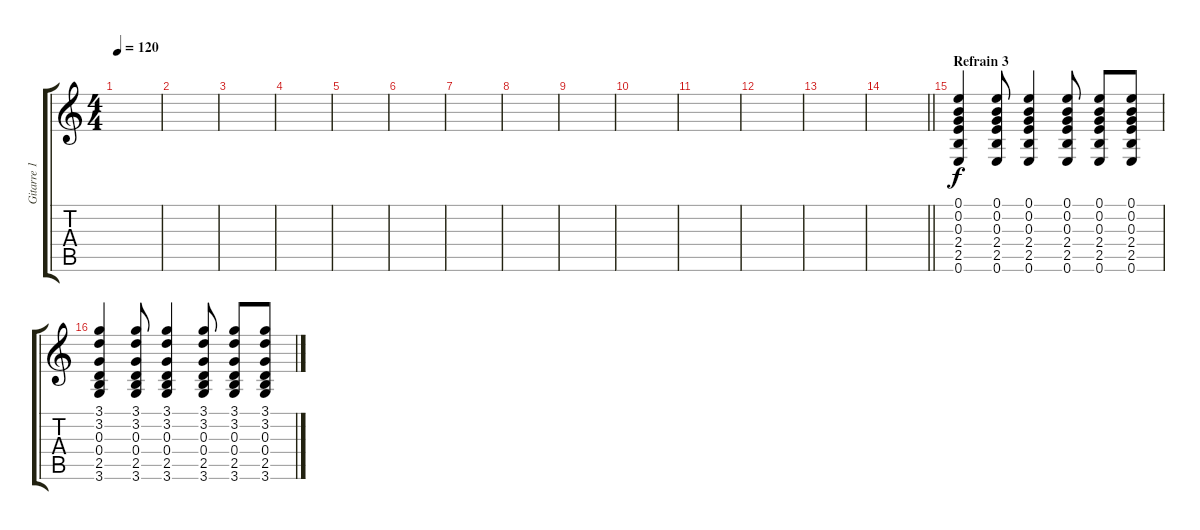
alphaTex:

\track ("Gitarre 1" "Gitarre 1") {instrument acousticguitarsteel}
\staff {score tabs}
\tuning (E4 B3 G3 D3 A2 E2) {hide}
\ts (4 4)
\tempo 120
\clef g2
\ks c
|
|
|
|
|
|
|
|
|
|
|
|
|
\barLineRight lightlight
|
\section ("" "Refrain 3")
(0.1 0.2 0.3 2.4 2.5 0.6).4 (0.1 0.2 0.3 2.4 2.5 0.6).8 (0.1 0.2 0.3 2.4 2.5 0.6).4 (0.1 0.2 0.3 2.4 2.5 0.6).8 (0.1 0.2 0.3 2.4 2.5 0.6).8 (0.1 0.2 0.3 2.4 2.5 0.6).8 |
(3.1 3.2 0.3 0.4 2.5 3.6).4 (3.1 3.2 0.3 0.4 2.5 3.6).8 (3.1 3.2 0.3 0.4 2.5 3.6).4 (3.1 3.2 0.3 0.4 2.5 3.6).8 (3.1 3.2 0.3 0.4 2.5 3.6).8 (3.1 3.2 0.3 0.4 2.5 3.6).8
